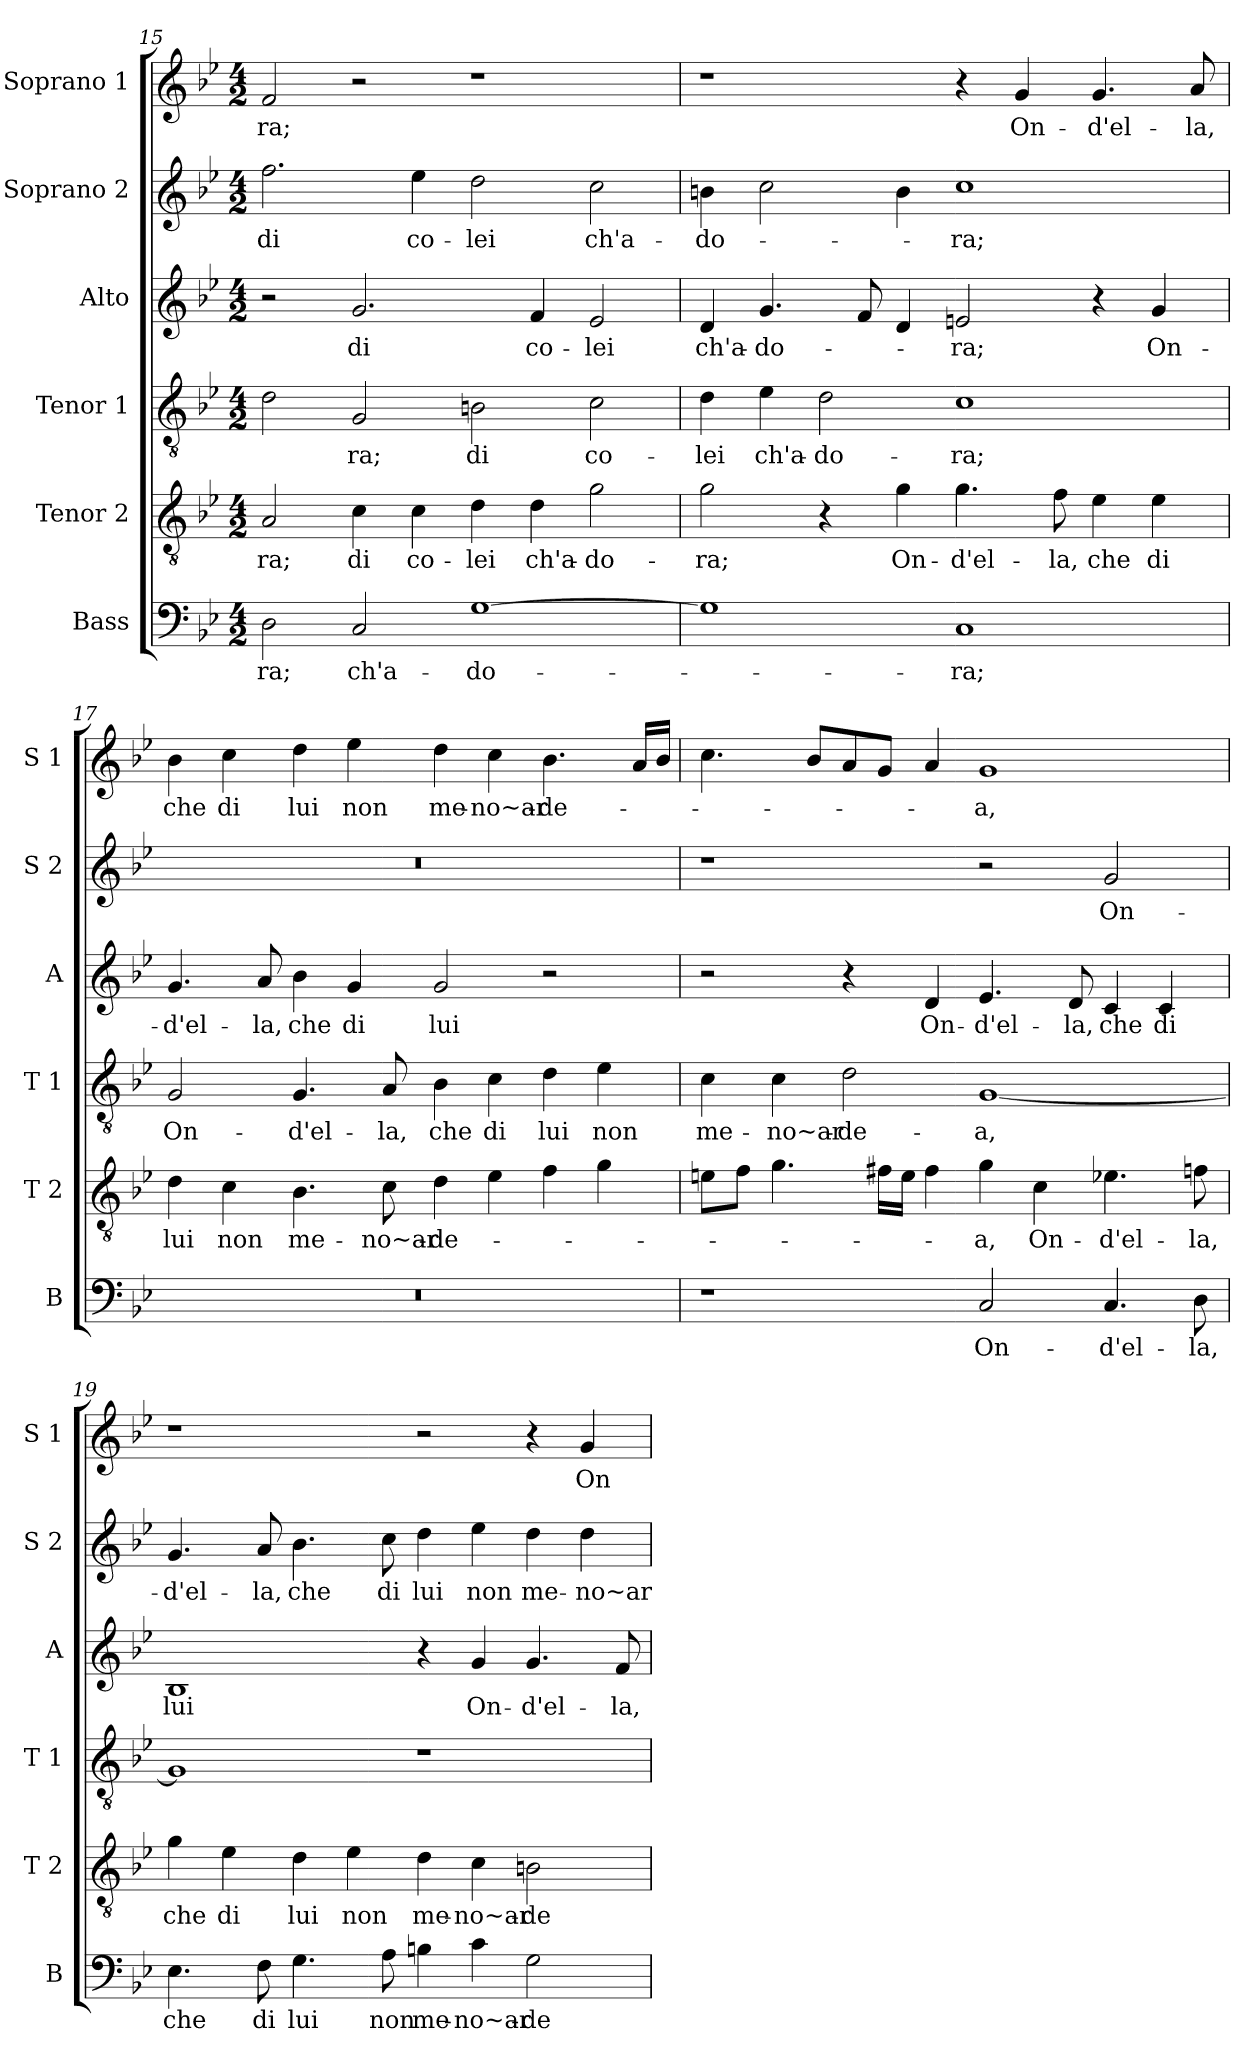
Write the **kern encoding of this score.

**kern	**text	**kern	**text	**kern	**text	**kern	**text	**kern	**text	**kern	**text
*part6	*part6	*part5	*part5	*part4	*part4	*part3	*part3	*part2	*part2	*part1	*part1
*staff6	*staff6	*staff5	*staff5	*staff4	*staff4	*staff3	*staff3	*staff2	*staff2	*staff1	*staff1
*I"Bass	*	*I"Tenor 2	*	*I"Tenor 1	*	*I"Alto	*	*I"Soprano 2	*	*I"Soprano 1	*
*I'B	*	*I'T 2	*	*I'T 1	*	*I'A	*	*I'S 2	*	*I'S 1	*
*clefF4	*	*clefGv2	*	*clefGv2	*	*clefG2	*	*clefG2	*	*clefG2	*
*k[b-e-]	*	*k[b-e-]	*	*k[b-e-]	*	*k[b-e-]	*	*k[b-e-]	*	*k[b-e-]	*
*B-:	*	*B-:	*	*B-:	*	*B-:	*	*B-:	*	*B-:	*
*M4/2	*	*M4/2	*	*M4/2	*	*M4/2	*	*M4/2	*	*M4/2	*
=15	=15	=15	=15	=15	=15	=15	=15	=15	=15	=15	=15
!	!LO:LY:b	!	!LO:LY:b	!	!	!	!	!	!LO:LY:b	!	!LO:LY:b
2D\	-ra;	2A/	-ra;	2d\	.	2r	.	2.ff\	di	2f/	-ra;
!	!LO:LY:b	!	!LO:LY:b	!	!LO:LY:b	!	!LO:LY:b	!	!	!	!
2C/	ch'a-	4c\	di	2G/	-ra;	2.g/	di	.	.	2r	.
!	!	!	!LO:LY:b	!	!	!	!	!	!LO:LY:b	!	!
.	.	4c\	co-	.	.	.	.	4ee-\	co-	.	.
!	!LO:LY:b	!	!LO:LY:b	!	!LO:LY:b	!	!	!	!LO:LY:b	!	!
[1G	-do-	4d\	-lei	2Bn\	di	.	.	2dd\	-lei	1r	.
!	!	!	!LO:LY:b	!	!	!	!LO:LY:b	!	!	!	!
.	.	4d\	ch'a-	.	.	4f/	co-	.	.	.	.
!	!	!	!LO:LY:b	!	!LO:LY:b	!	!LO:LY:b	!	!LO:LY:b	!	!
.	.	2g\	-do-	2c\	co-	2e-/	-lei	2cc\	ch'a-	.	.
!!LO:LB:g=z
=16	=16	=16	=16	=16	=16	=16	=16	=16	=16	=16	=16
!	!	!	!LO:LY:b	!	!LO:LY:b	!	!LO:LY:b	!	!LO:LY:b	!	!
1G]	.	2g\	-ra;	4d\	-lei	4d/	ch'a-	4bn\	-do-	1r	.
!	!	!	!	!	!LO:LY:b	!	!LO:LY:b	!	!	!	!
.	.	.	.	4e-\	ch'a-	4.g/	-do-	2cc\	.	.	.
!	!	!	!	!	!LO:LY:b	!	!	!	!	!	!
.	.	4r	.	2d\	-do-	.	.	.	.	.	.
.	.	.	.	.	.	8f/	.	.	.	.	.
!	!	!	!LO:LY:b	!	!	!	!	!	!	!	!
.	.	4g\	On-	.	.	4d/	.	4b\	.	.	.
!	!LO:LY:b	!	!LO:LY:b	!	!LO:LY:b	!	!LO:LY:b	!	!LO:LY:b	!	!
1C	-ra;	4.g\	-d'el-	1c	-ra;	2en/	-ra;	1cc	-ra;	4r	.
!	!	!	!	!	!	!	!	!	!	!	!LO:LY:b
.	.	.	.	.	.	.	.	.	.	4g/	On-
!	!	!	!LO:LY:b	!	!	!	!	!	!	!	!
.	.	8f\	-la,	.	.	.	.	.	.	.	.
!	!	!	!LO:LY:b	!	!	!	!	!	!	!	!LO:LY:b
.	.	4e-\	che	.	.	4r	.	.	.	4.g/	-d'el-
!	!	!	!LO:LY:b	!	!	!	!LO:LY:b	!	!	!	!
.	.	4e-\	di	.	.	4g/	On-	.	.	.	.
!	!	!	!	!	!	!	!	!	!	!	!LO:LY:b
.	.	.	.	.	.	.	.	.	.	8a/	-la,
=17	=17	=17	=17	=17	=17	=17	=17	=17	=17	=17	=17
!	!	!	!LO:LY:b	!	!LO:LY:b	!	!LO:LY:b	!	!	!	!LO:LY:b
0r	.	4d\	lui	2G/	On-	4.g/	-d'el-	0r	.	4b-\	che
!	!	!	!LO:LY:b	!	!	!	!	!	!	!	!LO:LY:b
.	.	4c\	non	.	.	.	.	.	.	4cc\	di
!	!	!	!	!	!	!	!LO:LY:b	!	!	!	!
.	.	.	.	.	.	8a/	-la,	.	.	.	.
!	!	!	!LO:LY:b	!	!LO:LY:b	!	!LO:LY:b	!	!	!	!LO:LY:b
.	.	4.B-\	me-	4.G/	-d'el-	4b-\	che	.	.	4dd\	lui
!	!	!	!	!	!	!	!LO:LY:b	!	!	!	!LO:LY:b
.	.	.	.	.	.	4g/	di	.	.	4ee-\	non
!	!	!	!LO:LY:b	!	!LO:LY:b	!	!	!	!	!	!
.	.	8c\	-no~ar-	8A/	-la,	.	.	.	.	.	.
!	!	!	!LO:LY:b	!	!LO:LY:b	!	!LO:LY:b	!	!	!	!LO:LY:b
.	.	4d\	-de-	4B-\	che	2g/	lui	.	.	4dd\	me-
!	!	!	!	!	!LO:LY:b	!	!	!	!	!	!LO:LY:b
.	.	4e-\	.	4c\	di	.	.	.	.	4cc\	-no~ar-
!	!	!	!	!	!LO:LY:b	!	!	!	!	!	!LO:LY:b
.	.	4f\	.	4d\	lui	2r	.	.	.	4.b-\	-de-
!	!	!	!	!	!LO:LY:b	!	!	!	!	!	!
.	.	4g\	.	4e-\	non	.	.	.	.	.	.
.	.	.	.	.	.	.	.	.	.	16a/LL	.
.	.	.	.	.	.	.	.	.	.	16b-/JJ	.
=18	=18	=18	=18	=18	=18	=18	=18	=18	=18	=18	=18
!	!	!	!	!	!LO:LY:b	!	!	!	!	!	!
1r	.	8en\L	.	4c\	me-	2r	.	1r	.	4.cc\	.
.	.	8f\J	.	.	.	.	.	.	.	.	.
!	!	!	!	!	!LO:LY:b	!	!	!	!	!	!
.	.	4.g\	.	4c\	-no~ar-	.	.	.	.	.	.
.	.	.	.	.	.	.	.	.	.	8b-/L	.
!	!	!	!	!	!LO:LY:b	!	!	!	!	!	!
.	.	.	.	2d\	-de-	4r	.	.	.	8a/	.
.	.	16f#X\LL	.	.	.	.	.	.	.	8g/J	.
.	.	16e\JJ	.	.	.	.	.	.	.	.	.
!	!	!	!	!	!	!	!LO:LY:b	!	!	!	!
.	.	4f#\	.	.	.	4d/	On-	.	.	4a/	.
!	!LO:LY:b	!	!LO:LY:b	!	!LO:LY:b	!	!LO:LY:b	!	!	!	!LO:LY:b
2C/	On-	4g\	-a,	[1G	-a,	4.e-/	-d'el-	2r	.	1g	-a,
!	!	!	!LO:LY:b	!	!	!	!	!	!	!	!
.	.	4c\	On-	.	.	.	.	.	.	.	.
!	!	!	!	!	!	!	!LO:LY:b	!	!	!	!
.	.	.	.	.	.	8d/	-la,	.	.	.	.
!	!LO:LY:b	!	!LO:LY:b	!	!	!	!LO:LY:b	!	!LO:LY:b	!	!
4.C/	-d'el-	4.e-X\	-d'el-	.	.	4c/	che	2g/	On-	.	.
!	!	!	!	!	!	!	!LO:LY:b	!	!	!	!
.	.	.	.	.	.	4c/	di	.	.	.	.
!	!LO:LY:b	!	!LO:LY:b	!	!	!	!	!	!	!	!
8D\	-la,	8fn\	-la,	.	.	.	.	.	.	.	.
!!LO:PB:g=z
=19	=19	=19	=19	=19	=19	=19	=19	=19	=19	=19	=19
!	!LO:LY:b	!	!LO:LY:b	!	!	!	!LO:LY:b	!	!LO:LY:b	!	!
4.E-\	che	4g\	che	1G]	.	1B-	lui	4.g/	-d'el-	1r	.
!	!	!	!LO:LY:b	!	!	!	!	!	!	!	!
.	.	4e-\	di	.	.	.	.	.	.	.	.
!	!LO:LY:b	!	!	!	!	!	!	!	!LO:LY:b	!	!
8F\	di	.	.	.	.	.	.	8a/	-la,	.	.
!	!LO:LY:b	!	!LO:LY:b	!	!	!	!	!	!LO:LY:b	!	!
4.G\	lui	4d\	lui	.	.	.	.	4.b-\	che	.	.
!	!	!	!LO:LY:b	!	!	!	!	!	!	!	!
.	.	4e-\	non	.	.	.	.	.	.	.	.
!	!LO:LY:b	!	!	!	!	!	!	!	!LO:LY:b	!	!
8A\	non	.	.	.	.	.	.	8cc\	di	.	.
!	!LO:LY:b	!	!LO:LY:b	!	!	!	!	!	!LO:LY:b	!	!
4Bn\	me-	4d\	me-	1r	.	4r	.	4dd\	lui	2r	.
!	!LO:LY:b	!	!LO:LY:b	!	!	!	!LO:LY:b	!	!LO:LY:b	!	!
4c\	-no~ar-	4c\	-no~ar-	.	.	4g/	On-	4ee-\	non	.	.
!	!LO:LY:b	!	!LO:LY:b	!	!	!	!LO:LY:b	!	!LO:LY:b	!	!
2G\	-de-	2Bn\	-de-	.	.	4.g/	-d'el-	4dd\	me-	4r	.
!	!	!	!	!	!	!	!	!	!LO:LY:b	!	!LO:LY:b
.	.	.	.	.	.	.	.	4dd\	-no~ar-	4g/	On-
!	!	!	!	!	!	!	!LO:LY:b	!	!	!	!
.	.	.	.	.	.	8f/	-la,	.	.	.	.
=	=	=	=	=	=	=	=	=	=	=	=
*-	*-	*-	*-	*-	*-	*-	*-	*-	*-	*-	*-
